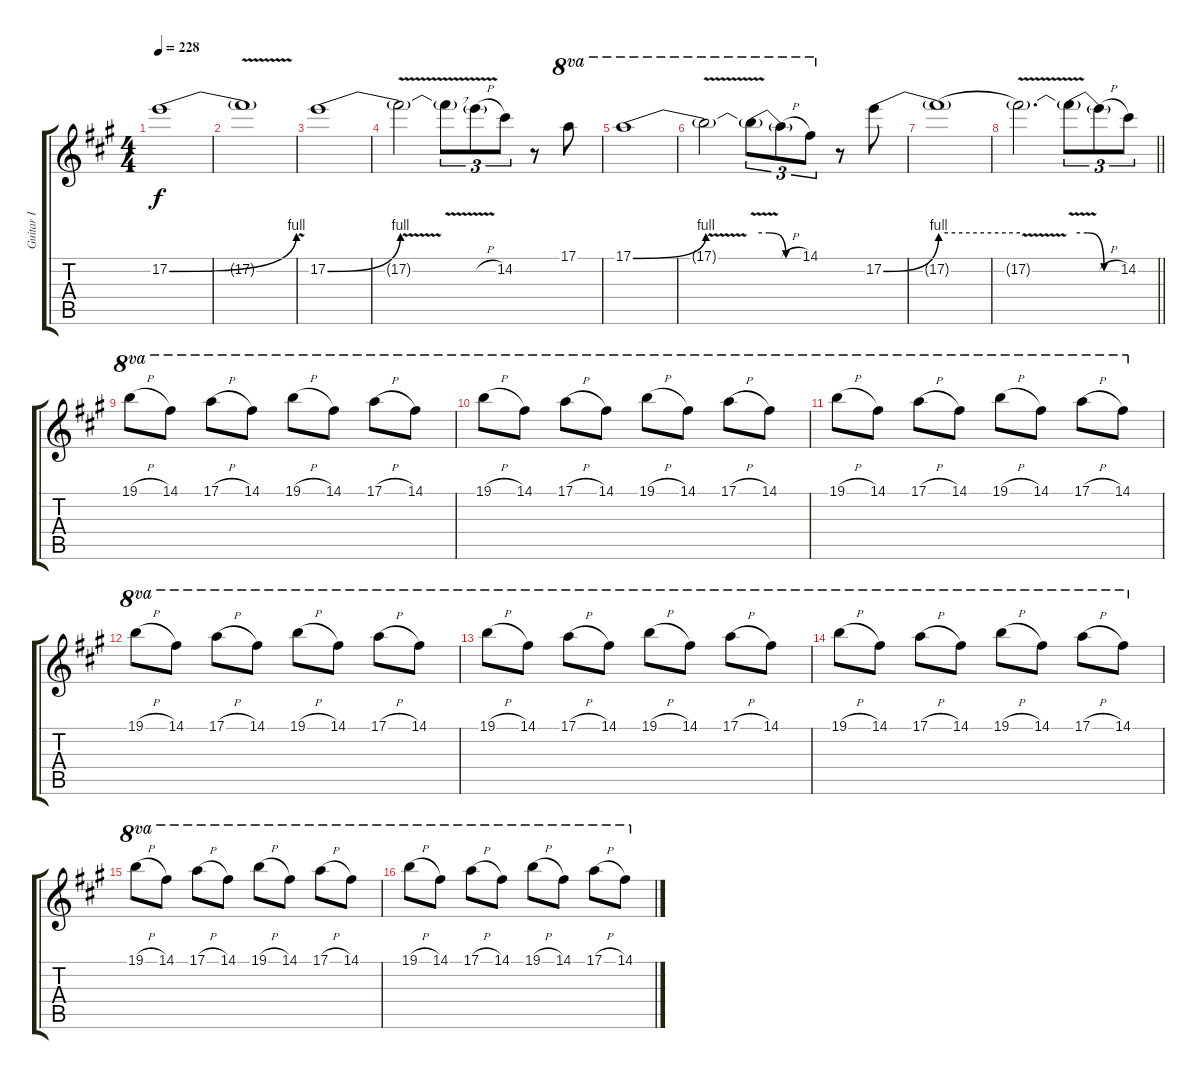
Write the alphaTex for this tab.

\track ("Guitar I" "Guitar I") {instrument distortionguitar}
\staff {score tabs}
\tuning (E4 B3 G3 D3 A2 E2) {hide}
\ts (4 4)
\tempo 228
\clef g2
\ks a
17.2{be (bend 0 0 60 4)}.1{dy f} |
17.2{v t}.1 |
17.2{be (bend 0 0 60 4)}.1 |
17.2{v t}.2 17.2{v t}.8{tu (3 2)} 17.2{h t}.8{tu (3 2)} 14.2.8{tu (3 2)} r.8 17.1.8{ot 8va} |
17.1{be (bend 0 0 60 4)}.1{ot 8va} |
17.1{v t}.2{ot 8va} 17.1{be (custom 0 4 20 4 40 0 60 0) t}.8{tu (3 2) ot 8va} 17.1{h t}.8{tu (3 2) ot 8va} 14.1.8{tu (3 2) ot 8va} r.8 17.2{be (bend 0 0 60 4)}.8 |
17.2{be (hold 0 4 60 4) t}.1 |
\barLineRight lightlight
17.2{v t}.2{d} 17.2{be (custom 0 4 20 4 40 0 60 0) t}.8{tu (3 2)} 17.2{h t}.8{tu (3 2)} 14.2.8{tu (3 2)} |
19.1{h}.8{ot 8va} 14.1.8{ot 8va} 17.1{h}.8{ot 8va} 14.1.8{ot 8va} 19.1{h}.8{ot 8va} 14.1.8{ot 8va} 17.1{h}.8{ot 8va} 14.1.8{ot 8va} |
19.1{h}.8{ot 8va} 14.1.8{ot 8va} 17.1{h}.8{ot 8va} 14.1.8{ot 8va} 19.1{h}.8{ot 8va} 14.1.8{ot 8va} 17.1{h}.8{ot 8va} 14.1.8{ot 8va} |
19.1{h}.8{ot 8va} 14.1.8{ot 8va} 17.1{h}.8{ot 8va} 14.1.8{ot 8va} 19.1{h}.8{ot 8va} 14.1.8{ot 8va} 17.1{h}.8{ot 8va} 14.1.8{ot 8va} |
19.1{h}.8{ot 8va} 14.1.8{ot 8va} 17.1{h}.8{ot 8va} 14.1.8{ot 8va} 19.1{h}.8{ot 8va} 14.1.8{ot 8va} 17.1{h}.8{ot 8va} 14.1.8{ot 8va} |
19.1{h}.8{ot 8va} 14.1.8{ot 8va} 17.1{h}.8{ot 8va} 14.1.8{ot 8va} 19.1{h}.8{ot 8va} 14.1.8{ot 8va} 17.1{h}.8{ot 8va} 14.1.8{ot 8va} |
19.1{h}.8{ot 8va} 14.1.8{ot 8va} 17.1{h}.8{ot 8va} 14.1.8{ot 8va} 19.1{h}.8{ot 8va} 14.1.8{ot 8va} 17.1{h}.8{ot 8va} 14.1.8{ot 8va} |
19.1{h}.8{ot 8va} 14.1.8{ot 8va} 17.1{h}.8{ot 8va} 14.1.8{ot 8va} 19.1{h}.8{ot 8va} 14.1.8{ot 8va} 17.1{h}.8{ot 8va} 14.1.8{ot 8va} |
19.1{h}.8{ot 8va} 14.1.8{ot 8va} 17.1{h}.8{ot 8va} 14.1.8{ot 8va} 19.1{h}.8{ot 8va} 14.1.8{ot 8va} 17.1{h}.8{ot 8va} 14.1.8{ot 8va}
